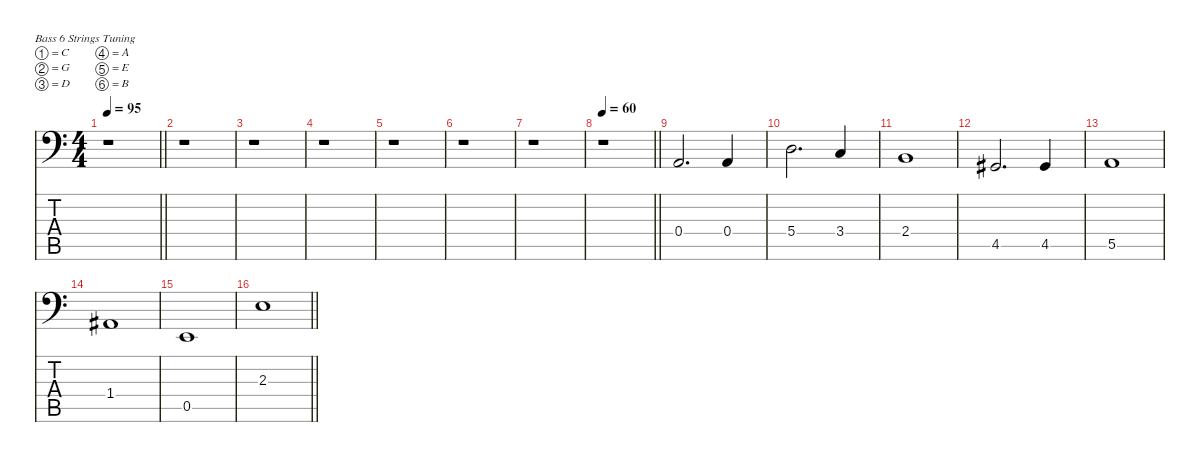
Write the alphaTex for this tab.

\defaultSystemsLayout 4
\hideDynamics
\bracketExtendMode nobrackets
\singleTrackTrackNamePolicy hidden
\multiTrackTrackNamePolicy hidden
\firstSystemTrackNameMode fullname
\otherSystemsTrackNameOrientation horizontal
\track ("Basse" "el.bs.") {defaultSystemsLayout 8 instrument electricbassfinger}
\staff {score tabs}
\tuning (C3 G2 D2 A1 E1 B0)
\ts (4 4)
\tempo 95
\clef f4
\barLineRight lightlight
\ks c
r.1{dy f beam Down} |
r.1{beam Down} |
r.1{beam Down} |
r.1{beam Down} |
r.1{beam Down} |
r.1{beam Down} |
r.1{beam Down} |
\tempo 60
\barLineRight lightlight
r.1{beam Down} |
0.4.2{d beam Up} 0.4.4{beam Up} |
5.4.2{d beam Down} 3.4.4{beam Up} |
2.4.1{beam Up} |
4.5{acc #}.2{d beam Up} 4.5{acc #}.4{beam Up} |
5.5.1{beam Up} |
1.4{acc #}.1{beam Up} |
0.5.1{beam Up} |
\barLineRight lightlight
2.3.1{beam Down}
